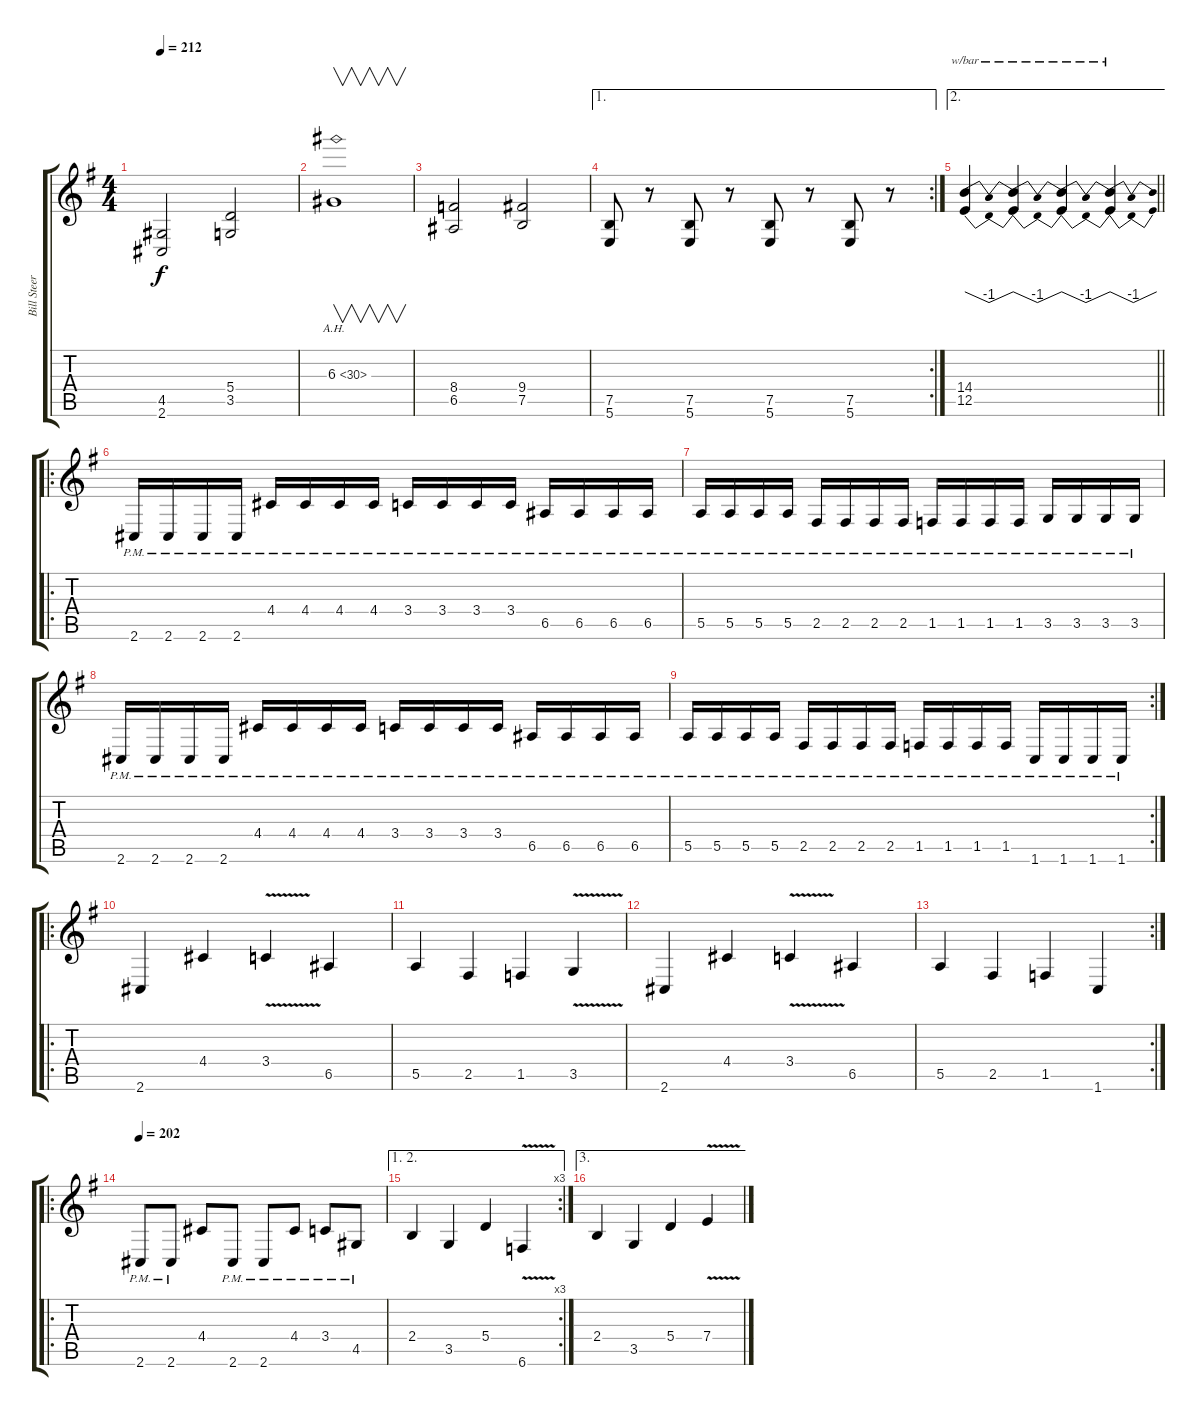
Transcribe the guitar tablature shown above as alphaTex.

\track ("Bill Steer 2nd guitar" "Bill Steer") {instrument distortionguitar}
\staff {score tabs}
\tuning (B3 Gb3 D3 A2 E2 B1) {hide}
\ts (4 4)
\tempo 212
\clef g2
\ks g
(4.5 2.6).2{dy f} (5.4 3.5).2 |
6.3{ah 24}.1{v} |
(8.4 6.5).2 (9.4 7.5).2 |
\ae 1
\rc 2
(7.5 5.6).8 r.8 (7.5 5.6).8 r.8 (7.5 5.6).8 r.8 (7.5 5.6).8 r.8 |
\ae 2
\barLineRight lightlight
(14.4 12.5).4{tbe (dip default 0 0 30 -4 60 0)} (14.4{t} 12.5{t}).4{tbe (dip default 0 0 30 -4 60 0)} (14.4{t} 12.5{t}).4{tbe (dip default 0 0 30 -4 60 0)} (14.4{t} 12.5{t}).4{tbe (dip default 0 0 30 -4 60 0)} |
\ro
2.6{pm}.16 2.6{pm}.16 2.6{pm}.16 2.6{pm}.16 4.4{pm}.16 4.4{pm}.16 4.4{pm}.16 4.4{pm}.16 3.4{pm}.16 3.4{pm}.16 3.4{pm}.16 3.4{pm}.16 6.5{pm}.16 6.5{pm}.16 6.5{pm}.16 6.5{pm}.16 |
5.5{pm}.16 5.5{pm}.16 5.5{pm}.16 5.5{pm}.16 2.5{pm}.16 2.5{pm}.16 2.5{pm}.16 2.5{pm}.16 1.5{pm}.16 1.5{pm}.16 1.5{pm}.16 1.5{pm}.16 3.5{pm}.16 3.5{pm}.16 3.5{pm}.16 3.5{pm}.16 |
2.6{pm}.16 2.6{pm}.16 2.6{pm}.16 2.6{pm}.16 4.4{pm}.16 4.4{pm}.16 4.4{pm}.16 4.4{pm}.16 3.4{pm}.16 3.4{pm}.16 3.4{pm}.16 3.4{pm}.16 6.5{pm}.16 6.5{pm}.16 6.5{pm}.16 6.5{pm}.16 |
\rc 2
5.5{pm}.16 5.5{pm}.16 5.5{pm}.16 5.5{pm}.16 2.5{pm}.16 2.5{pm}.16 2.5{pm}.16 2.5{pm}.16 1.5{pm}.16 1.5{pm}.16 1.5{pm}.16 1.5{pm}.16 1.6{pm}.16 1.6{pm}.16 1.6{pm}.16 1.6{pm}.16 |
\ro
2.6.4 4.4.4 3.4{v}.4 6.5.4 |
5.5.4 2.5.4 1.5.4 3.5{v}.4 |
2.6.4 4.4.4 3.4{v}.4 6.5.4 |
\rc 2
5.5.4 2.5.4 1.5.4 1.6.4 |
\ro
\tempo 202
2.6{pm}.8 2.6{pm}.8 4.4.8 2.6{pm}.8 2.6{pm}.8 4.4{pm}.8 3.4{pm}.8 4.5{pm}.8 |
\ae (1 2)
\rc 3
2.4.4 3.5.4 5.4.4 6.6{v}.4 |
\ae 3
2.4.4 3.5.4 5.4.4 7.4{v}.4
